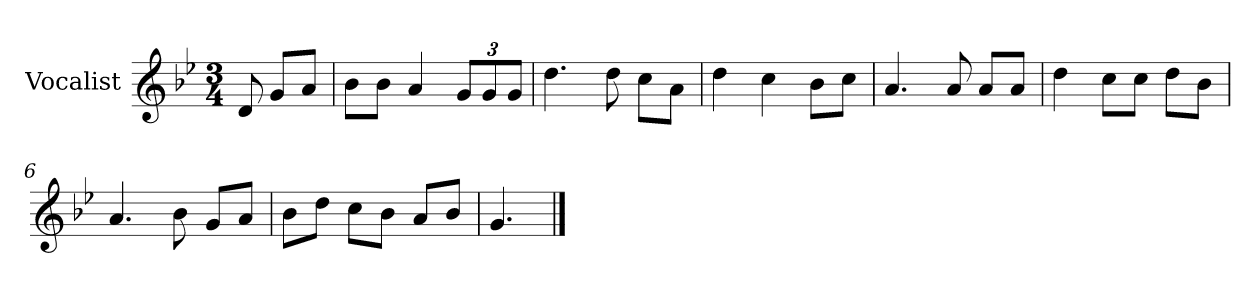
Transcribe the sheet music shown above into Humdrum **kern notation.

**kern
*part1
*staff1
*I"Vocalist
*k[b-e-]
*g:
*M3/4
=
8d
8gL
8aJ
=1
8b-L
8b-J
4a
12gL
12g
12gJ
=2
4.dd
8dd
8ccL
8aJ
=3
4dd
4cc
8b-L
8ccJ
=4
4.a
8a
8aL
8aJ
=5
4dd
8ccL
8ccJ
8ddL
8b-J
=6
4.a
8b-
8gL
8aJ
=7
8b-L
8ddJ
8ccL
8b-J
8aL
8b-J
=8
4.g
==
*-
